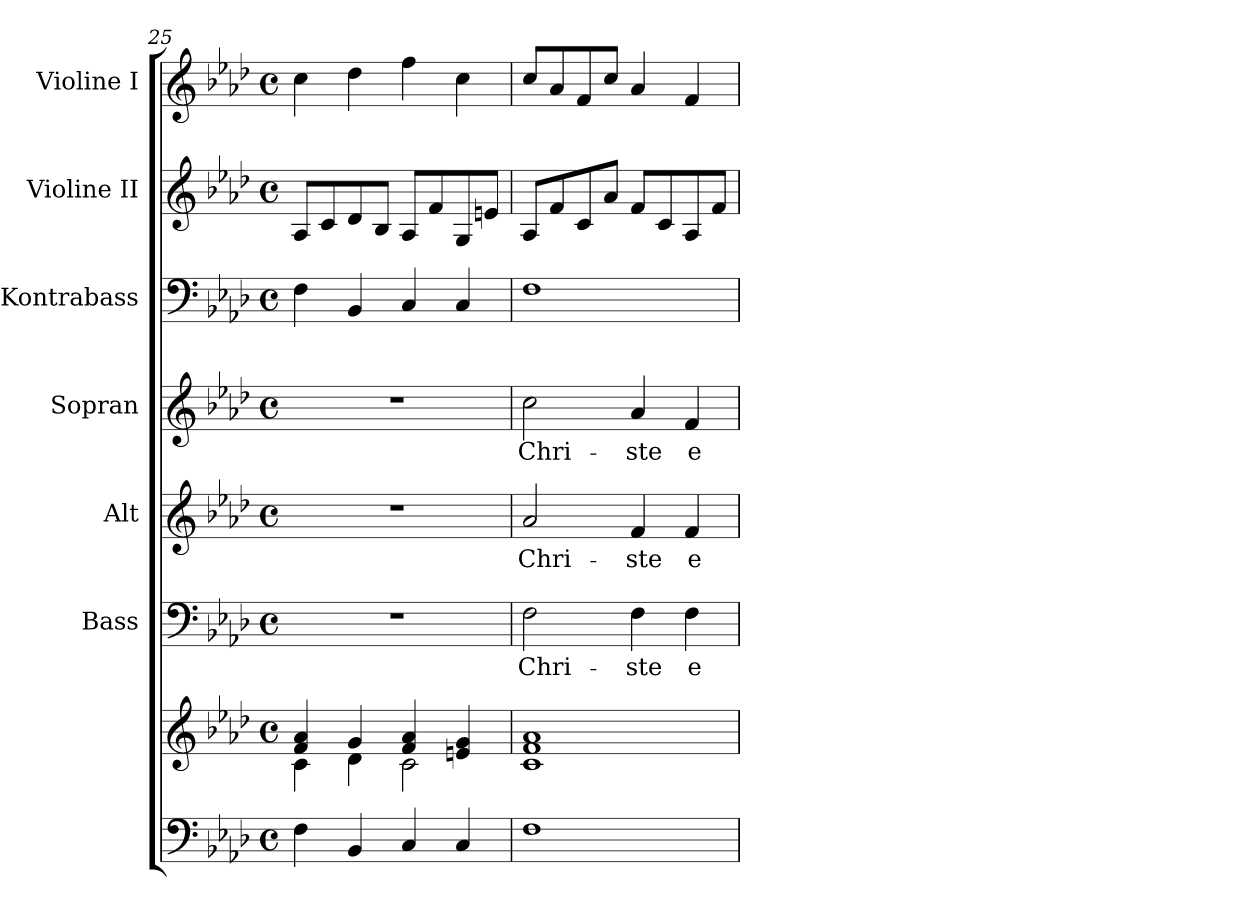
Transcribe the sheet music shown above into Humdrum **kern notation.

**kern	**kern	**kern	**text	**kern	**text	**kern	**text	**kern	**kern	**kern
*part7	*part7	*part6	*part6	*part5	*part5	*part4	*part4	*part3	*part2	*part1
*staff8	*staff7	*staff6	*staff6	*staff5	*staff5	*staff4	*staff4	*staff3	*staff2	*staff1
*	*	*I"Bass	*	*I"Alt	*	*I"Sopran	*	*I"Kontrabass	*I"Violine II	*I"Violine I
*	*	*I'B.	*	*I'A.	*	*I'S.	*	*I'Kb.	*I'Vl. II	*I'Vl. I
*clefF4	*clefG2	*clefF4	*	*clefG2	*	*clefG2	*	*clefF4	*clefG2	*clefG2
*	*	*	*	*	*	*	*	*ITrd7c12	*	*
*k[b-e-a-d-]	*k[b-e-a-d-]	*k[b-e-a-d-]	*	*k[b-e-a-d-]	*	*k[b-e-a-d-]	*	*k[b-e-a-d-]	*k[b-e-a-d-]	*k[b-e-a-d-]
*A-:	*A-:	*A-:	*	*A-:	*	*A-:	*	*A-:	*A-:	*A-:
*M4/4	*M4/4	*M4/4	*	*M4/4	*	*M4/4	*	*M4/4	*M4/4	*M4/4
*met(c)	*met(c)	*met(c)	*	*met(c)	*	*met(c)	*	*met(c)	*met(c)	*met(c)
=25	=25	=25	=25	=25	=25	=25	=25	=25	=25	=25
*	*^	*	*	*	*	*	*	*	*	*
4F\	4f/ 4a-/	4c\	1r	.	1r	.	1r	.	4FF\	8A-/L	4cc\
.	.	.	.	.	.	.	.	.	.	8c/	.
4BB-/	4g/	4d-\	.	.	.	.	.	.	4BBB-/	8d-/	4dd-\
.	.	.	.	.	.	.	.	.	.	8B-/J	.
4C/	4f/ 4a-/	2c\	.	.	.	.	.	.	4CC/	8A-/L	4ff\
.	.	.	.	.	.	.	.	.	.	8f/	.
4C/	4en/ 4g/	.	.	.	.	.	.	.	4CC/	8G/	4cc\
.	.	.	.	.	.	.	.	.	.	8en/J	.
*	*v	*v	*	*	*	*	*	*	*	*	*
!!LO:LB:g=z
=26	=26	=26	=26	=26	=26	=26	=26	=26	=26	=26
!	!	!	!LO:LY:b	!	!LO:LY:b	!	!LO:LY:b	!	!	!
1F	1c 1f 1a-	2F\	Chri-	2a-/	Chri-	2cc\	Chri-	1FF	8A-/L	8cc/L
.	.	.	.	.	.	.	.	.	8f/	8a-/
.	.	.	.	.	.	.	.	.	8c/	8f/
.	.	.	.	.	.	.	.	.	8a-/J	8cc/J
!	!	!	!LO:LY:b	!	!LO:LY:b	!	!LO:LY:b	!	!	!
.	.	4F\	-ste	4f/	-ste	4a-/	-ste	.	8f/L	4a-/
.	.	.	.	.	.	.	.	.	8c/	.
!	!	!	!LO:LY:b	!	!LO:LY:b	!	!LO:LY:b	!	!	!
.	.	4F\	e-	4f/	e-	4f/	e-	.	8A-/	4f/
.	.	.	.	.	.	.	.	.	8f/J	.
=	=	=	=	=	=	=	=	=	=	=
*-	*-	*-	*-	*-	*-	*-	*-	*-	*-	*-
